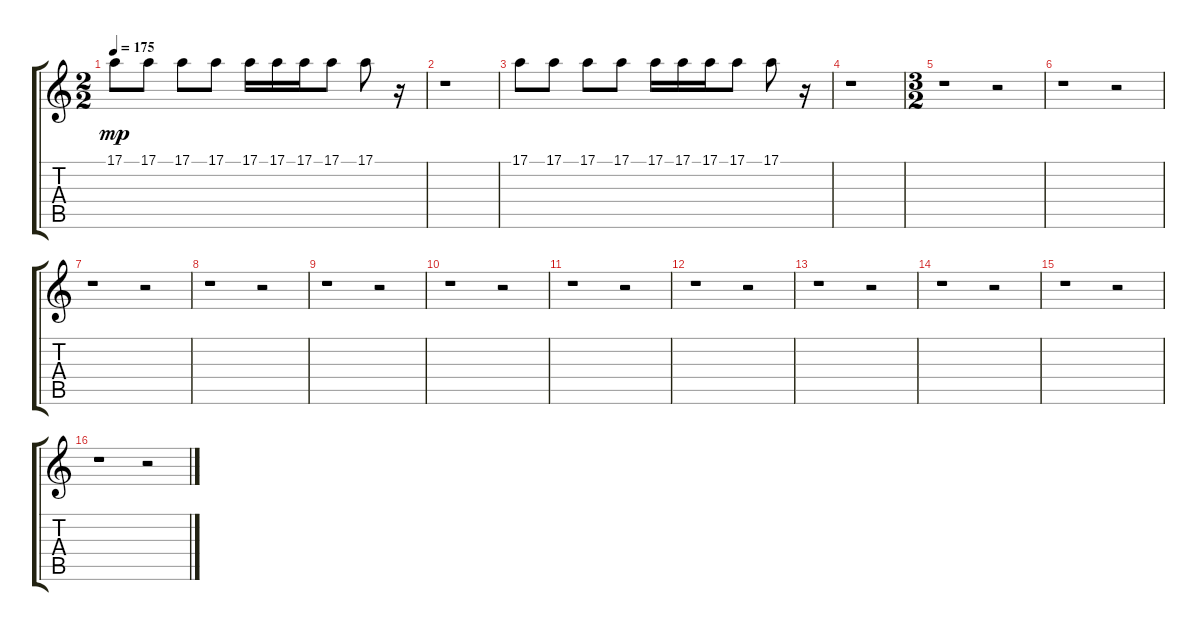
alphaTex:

\track "" {instrument piccolo}
\staff {score tabs}
\tuning (E4 B3 G3 D3 A2 E2) {hide}
\ts (2 2)
\tempo 175
\clef g2
\ks c
17.1.8{dy mp} 17.1.8 17.1.8 17.1.8 17.1.16 17.1.16 17.1.16 17.1.8 17.1.8 r.16 |
r.1 |
17.1.8{volume 12} 17.1.8{volume 11} 17.1.8{volume 10} 17.1.8{volume 8} 17.1.16{volume 7} 17.1.16{volume 7} 17.1.16{volume 6} 17.1.8{volume 6} 17.1.8{volume 4} r.16 |
r.1 |
\ts (3 2)
r.1 r.2 |
r.1 r.2 |
r.1 r.2 |
r.1 r.2 |
r.1 r.2 |
r.1 r.2 |
r.1 r.2 |
r.1 r.2 |
r.1 r.2 |
r.1 r.2 |
r.1 r.2 |
r.1 r.2
